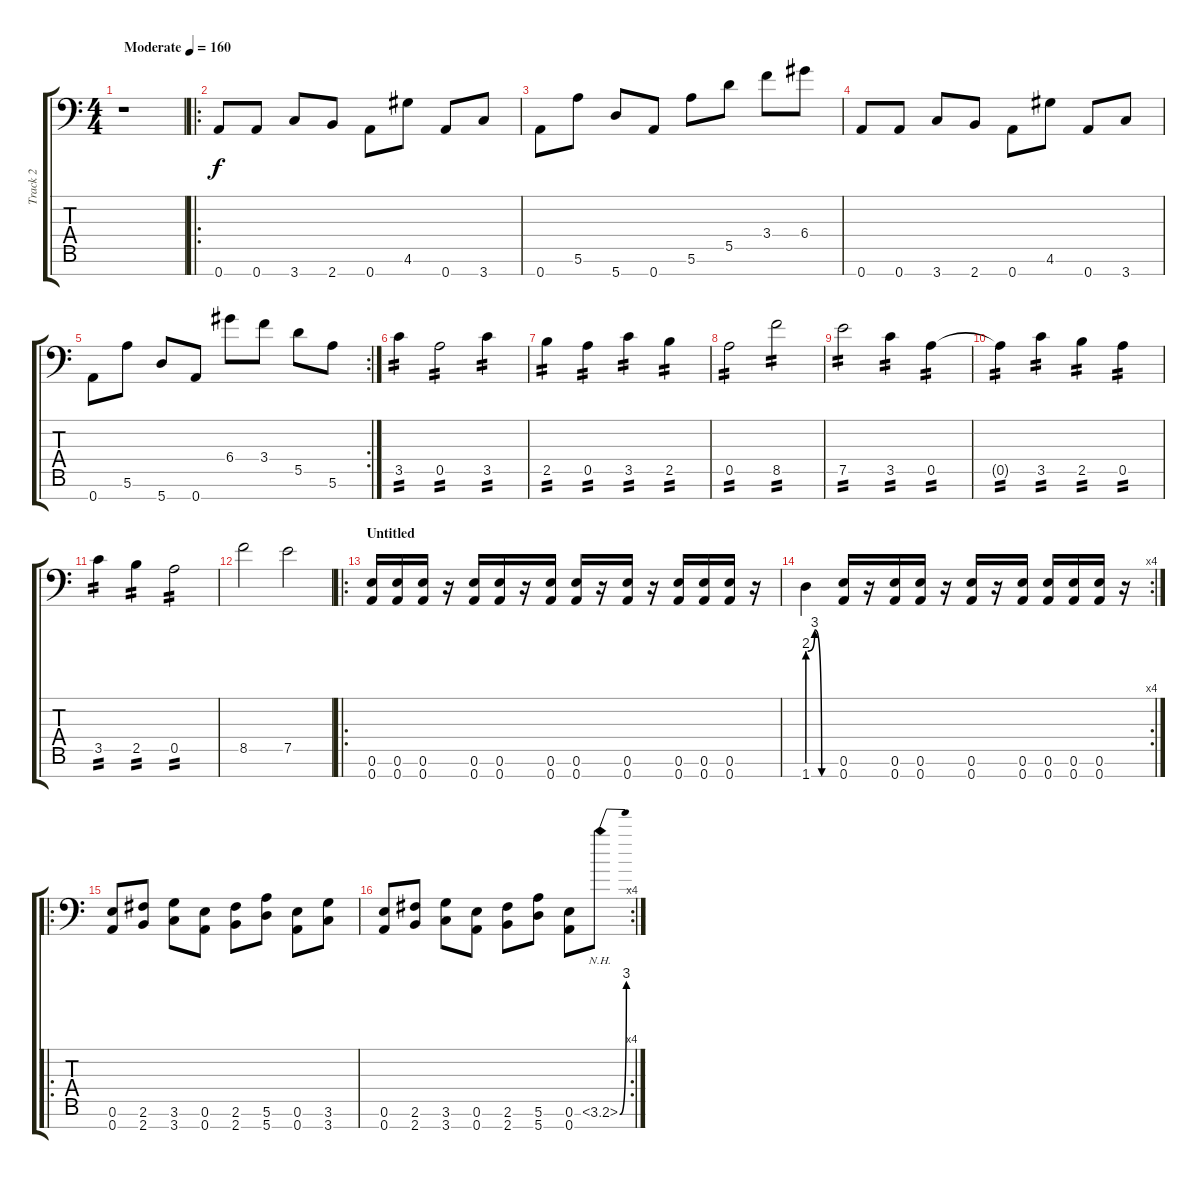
\track ("Track 2" "Track 2") {instrument distortionguitar}
\staff {score tabs}
\tuning (E4 B3 G3 D3 A2 E2 A1) {hide}
\ts (4 4)
\tempo (160 "Moderate")
\clef f4
\ks c
r.1{dy f instrument distortionguitar} |
\ro
0.7.8 0.7.8 3.7.8 2.7.8 0.7.8 4.6.8 0.7.8 3.7.8 |
0.7.8 5.6.8 5.7.8 0.7.8 5.6.8 5.5.8 3.4.8 6.4.8 |
0.7.8 0.7.8 3.7.8 2.7.8 0.7.8 4.6.8 0.7.8 3.7.8 |
\rc 2
0.7.8 5.6.8 5.7.8 0.7.8 6.4.8 3.4.8 5.5.8 5.6.8 |
3.5.4{tp 2} 0.5.2{tp 2} 3.5.4{tp 2} |
2.5.4{tp 2} 0.5.4{tp 2} 3.5.4{tp 2} 2.5.4{tp 2} |
0.5.2{tp 2} 8.5.2{tp 2} |
7.5.2{tp 2} 3.5.4{tp 2} 0.5.4{tp 2} |
0.5{t}.4{tp 2} 3.5.4{tp 2} 2.5.4{tp 2} 0.5.4{tp 2} |
3.5.4{tp 2} 2.5.4{tp 2} 0.5.2{tp 2} |
8.5.2 7.5.2 |
\ro
\section ("" "Untitled")
(0.6 0.7).16 (0.6 0.7).16 (0.6 0.7).16 r.16 (0.6 0.7).16 (0.6 0.7).16 r.16 (0.6 0.7).16 (0.6 0.7).16 r.16 (0.6 0.7).16 r.16 (0.6 0.7).16 (0.6 0.7).16 (0.6 0.7).16 r.16 |
\rc 4
1.7{be (custom 0 8 15 12 30 0 60 0)}.4 (0.6 0.7).16 r.16 (0.6 0.7).16 (0.6 0.7).16 r.16 (0.6 0.7).16 r.16 (0.6 0.7).16 (0.6 0.7).16 (0.6 0.7).16 (0.6 0.7).16 r.16 |
\ro
(0.6 0.7).8 (2.6 2.7).8 (3.6 3.7).8 (0.6 0.7).8 (2.6 2.7).8 (5.6 5.7).8 (0.6 0.7).8 (3.6 3.7).8 |
\rc 4
(0.6 0.7).8 (2.6 2.7).8 (3.6 3.7).8 (0.6 0.7).8 (2.6 2.7).8 (5.6 5.7).8 (0.6 0.7).8 3.6{be (bend 0 0 60 12) nh}.8
